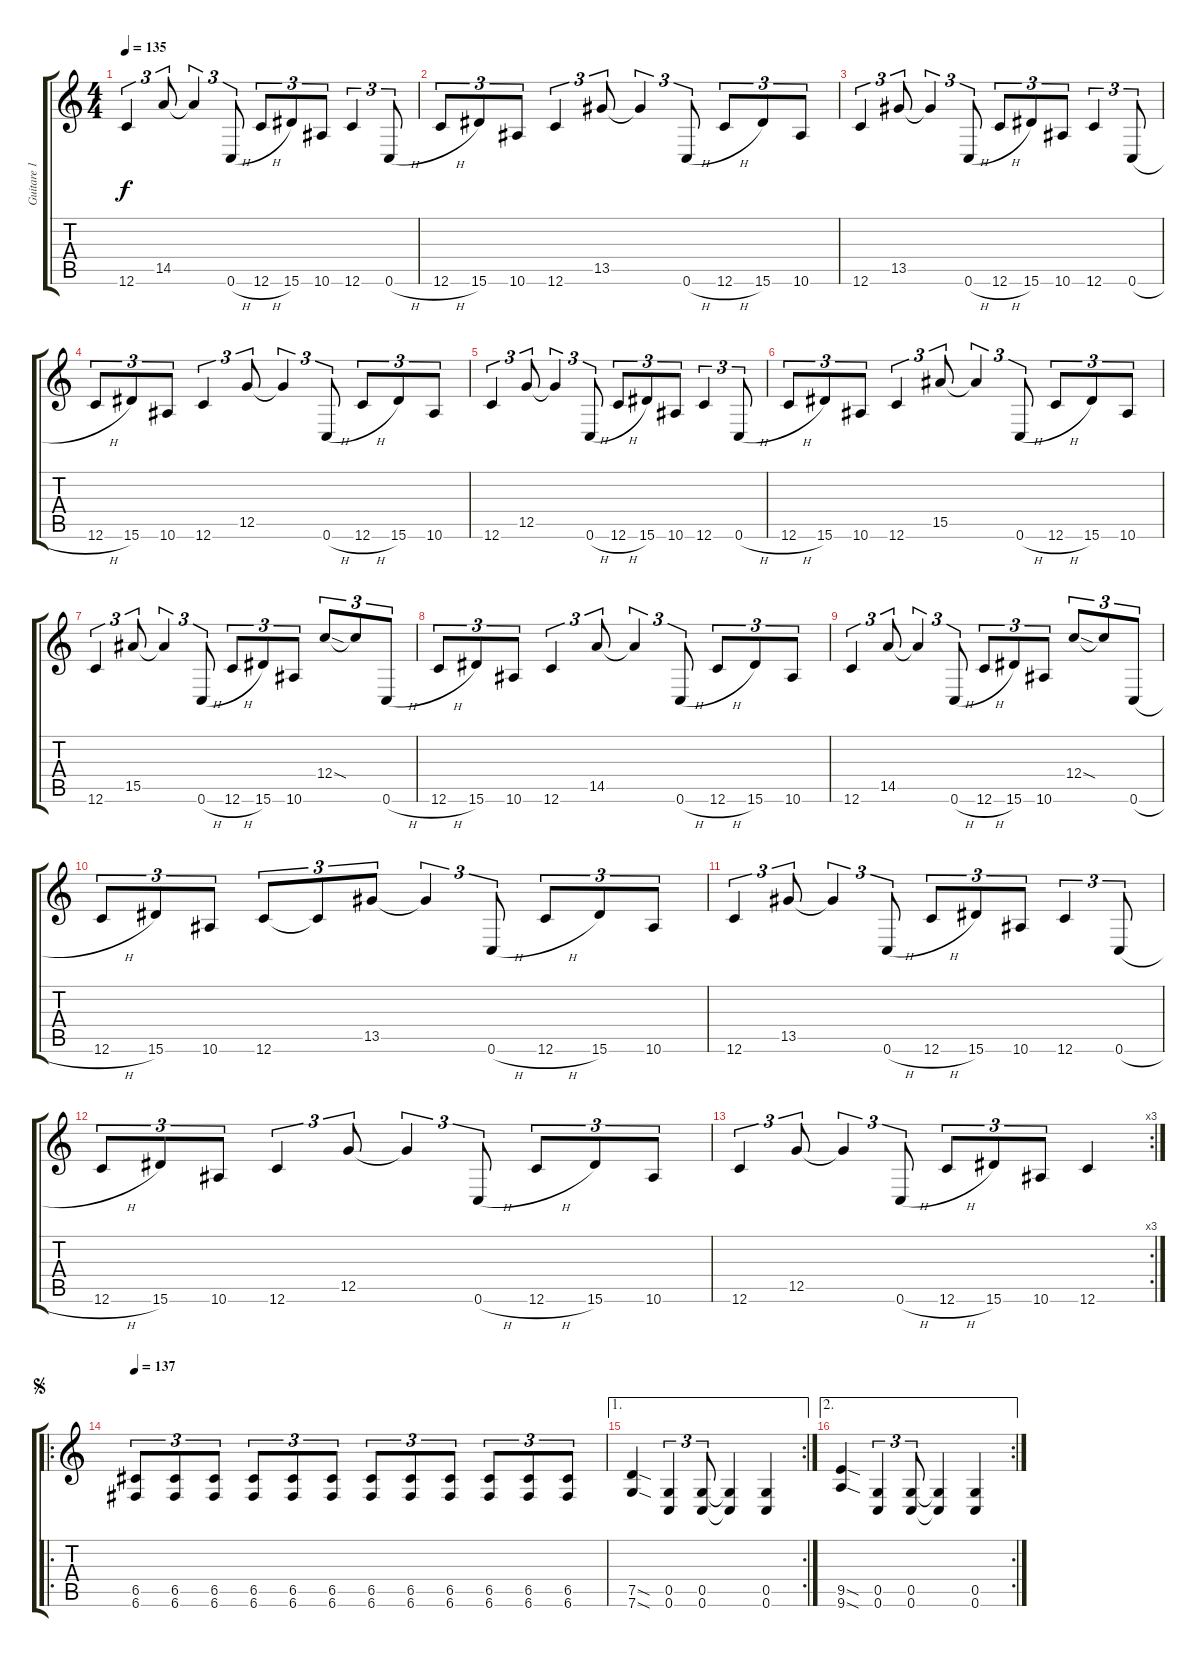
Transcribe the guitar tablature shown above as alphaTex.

\track ("Guitare 1" "Guitare 1") {instrument distortionguitar}
\staff {score tabs}
\tuning (E4 C4 G3 C3 G2 C2) {hide}
\ts (4 4)
\tempo 135
\clef g2
\ks c
12.6.4{tu (3 2) dy f} 14.5.8{tu (3 2)} 14.5{t}.4{tu (3 2)} 0.6{h}.8{tu (3 2)} 12.6{h}.8{tu (3 2)} 15.6.8{tu (3 2)} 10.6.8{tu (3 2)} 12.6.4{tu (3 2)} 0.6{h}.8{tu (3 2)} |
12.6{h}.8{tu (3 2)} 15.6.8{tu (3 2)} 10.6.8{tu (3 2)} 12.6.4{tu (3 2)} 13.5.8{tu (3 2)} 13.5{t}.4{tu (3 2)} 0.6{h}.8{tu (3 2)} 12.6{h}.8{tu (3 2)} 15.6.8{tu (3 2)} 10.6.8{tu (3 2)} |
12.6.4{tu (3 2)} 13.5.8{tu (3 2)} 13.5{t}.4{tu (3 2)} 0.6{h}.8{tu (3 2)} 12.6{h}.8{tu (3 2)} 15.6.8{tu (3 2)} 10.6.8{tu (3 2)} 12.6.4{tu (3 2)} 0.6{h}.8{tu (3 2)} |
12.6{h}.8{tu (3 2)} 15.6.8{tu (3 2)} 10.6.8{tu (3 2)} 12.6.4{tu (3 2)} 12.5.8{tu (3 2)} 12.5{t}.4{tu (3 2)} 0.6{h}.8{tu (3 2)} 12.6{h}.8{tu (3 2)} 15.6.8{tu (3 2)} 10.6.8{tu (3 2)} |
12.6.4{tu (3 2)} 12.5.8{tu (3 2)} 12.5{t}.4{tu (3 2)} 0.6{h}.8{tu (3 2)} 12.6{h}.8{tu (3 2)} 15.6.8{tu (3 2)} 10.6.8{tu (3 2)} 12.6.4{tu (3 2)} 0.6{h}.8{tu (3 2)} |
12.6{h}.8{tu (3 2)} 15.6.8{tu (3 2)} 10.6.8{tu (3 2)} 12.6.4{tu (3 2)} 15.5.8{tu (3 2)} 15.5{t}.4{tu (3 2)} 0.6{h}.8{tu (3 2)} 12.6{h}.8{tu (3 2)} 15.6.8{tu (3 2)} 10.6.8{tu (3 2)} |
12.6.4{tu (3 2)} 15.5.8{tu (3 2)} 15.5{t}.4{tu (3 2)} 0.6{h}.8{tu (3 2)} 12.6{h}.8{tu (3 2)} 15.6.8{tu (3 2)} 10.6.8{tu (3 2)} 12.4{sod}.8{tu (3 2)} 12.4{t}.8{tu (3 2)} 0.6{h}.8{tu (3 2)} |
12.6{h}.8{tu (3 2)} 15.6.8{tu (3 2)} 10.6.8{tu (3 2)} 12.6.4{tu (3 2)} 14.5.8{tu (3 2)} 14.5{t}.4{tu (3 2)} 0.6{h}.8{tu (3 2)} 12.6{h}.8{tu (3 2)} 15.6.8{tu (3 2)} 10.6.8{tu (3 2)} |
12.6.4{tu (3 2)} 14.5.8{tu (3 2)} 14.5{t}.4{tu (3 2)} 0.6{h}.8{tu (3 2)} 12.6{h}.8{tu (3 2)} 15.6.8{tu (3 2)} 10.6.8{tu (3 2)} 12.4{sod}.8{tu (3 2)} 12.4{t}.8{tu (3 2)} 0.6{h}.8{tu (3 2)} |
12.6{h}.8{tu (3 2)} 15.6.8{tu (3 2)} 10.6.8{tu (3 2)} 12.6.8{tu (3 2)} 12.6{t}.8{tu (3 2)} 13.5.8{tu (3 2)} 13.5{t}.4{tu (3 2)} 0.6{h}.8{tu (3 2)} 12.6{h}.8{tu (3 2)} 15.6.8{tu (3 2)} 10.6.8{tu (3 2)} |
12.6.4{tu (3 2)} 13.5.8{tu (3 2)} 13.5{t}.4{tu (3 2)} 0.6{h}.8{tu (3 2)} 12.6{h}.8{tu (3 2)} 15.6.8{tu (3 2)} 10.6.8{tu (3 2)} 12.6.4{tu (3 2)} 0.6{h}.8{tu (3 2)} |
12.6{h}.8{tu (3 2)} 15.6.8{tu (3 2)} 10.6.8{tu (3 2)} 12.6.4{tu (3 2)} 12.5.8{tu (3 2)} 12.5{t}.4{tu (3 2)} 0.6{h}.8{tu (3 2)} 12.6{h}.8{tu (3 2)} 15.6.8{tu (3 2)} 10.6.8{tu (3 2)} |
\rc 3
12.6.4{tu (3 2)} 12.5.8{tu (3 2)} 12.5{t}.4{tu (3 2)} 0.6{h}.8{tu (3 2)} 12.6{h}.8{tu (3 2)} 15.6.8{tu (3 2)} 10.6.8{tu (3 2)} 12.6.4 |
\ro
\jump segno
\tempo 137
(6.5 6.6).8{tu (3 2)} (6.5 6.6).8{tu (3 2)} (6.5 6.6).8{tu (3 2)} (6.5 6.6).8{tu (3 2)} (6.5 6.6).8{tu (3 2)} (6.5 6.6).8{tu (3 2)} (6.5 6.6).8{tu (3 2)} (6.5 6.6).8{tu (3 2)} (6.5 6.6).8{tu (3 2)} (6.5 6.6).8{tu (3 2)} (6.5 6.6).8{tu (3 2)} (6.5 6.6).8{tu (3 2)} |
\ae 1
\rc 2
(7.5{sod} 7.6{sod}).4 (0.5 0.6).4{tu (3 2)} (0.5 0.6).8{tu (3 2)} (0.5{t} 0.6{t}).4 (0.5 0.6).4 |
\ae 2
\rc 2
(9.5{sod} 9.6{sod}).4 (0.5 0.6).4{tu (3 2)} (0.5 0.6).8{tu (3 2)} (0.5{t} 0.6{t}).4 (0.5 0.6).4
